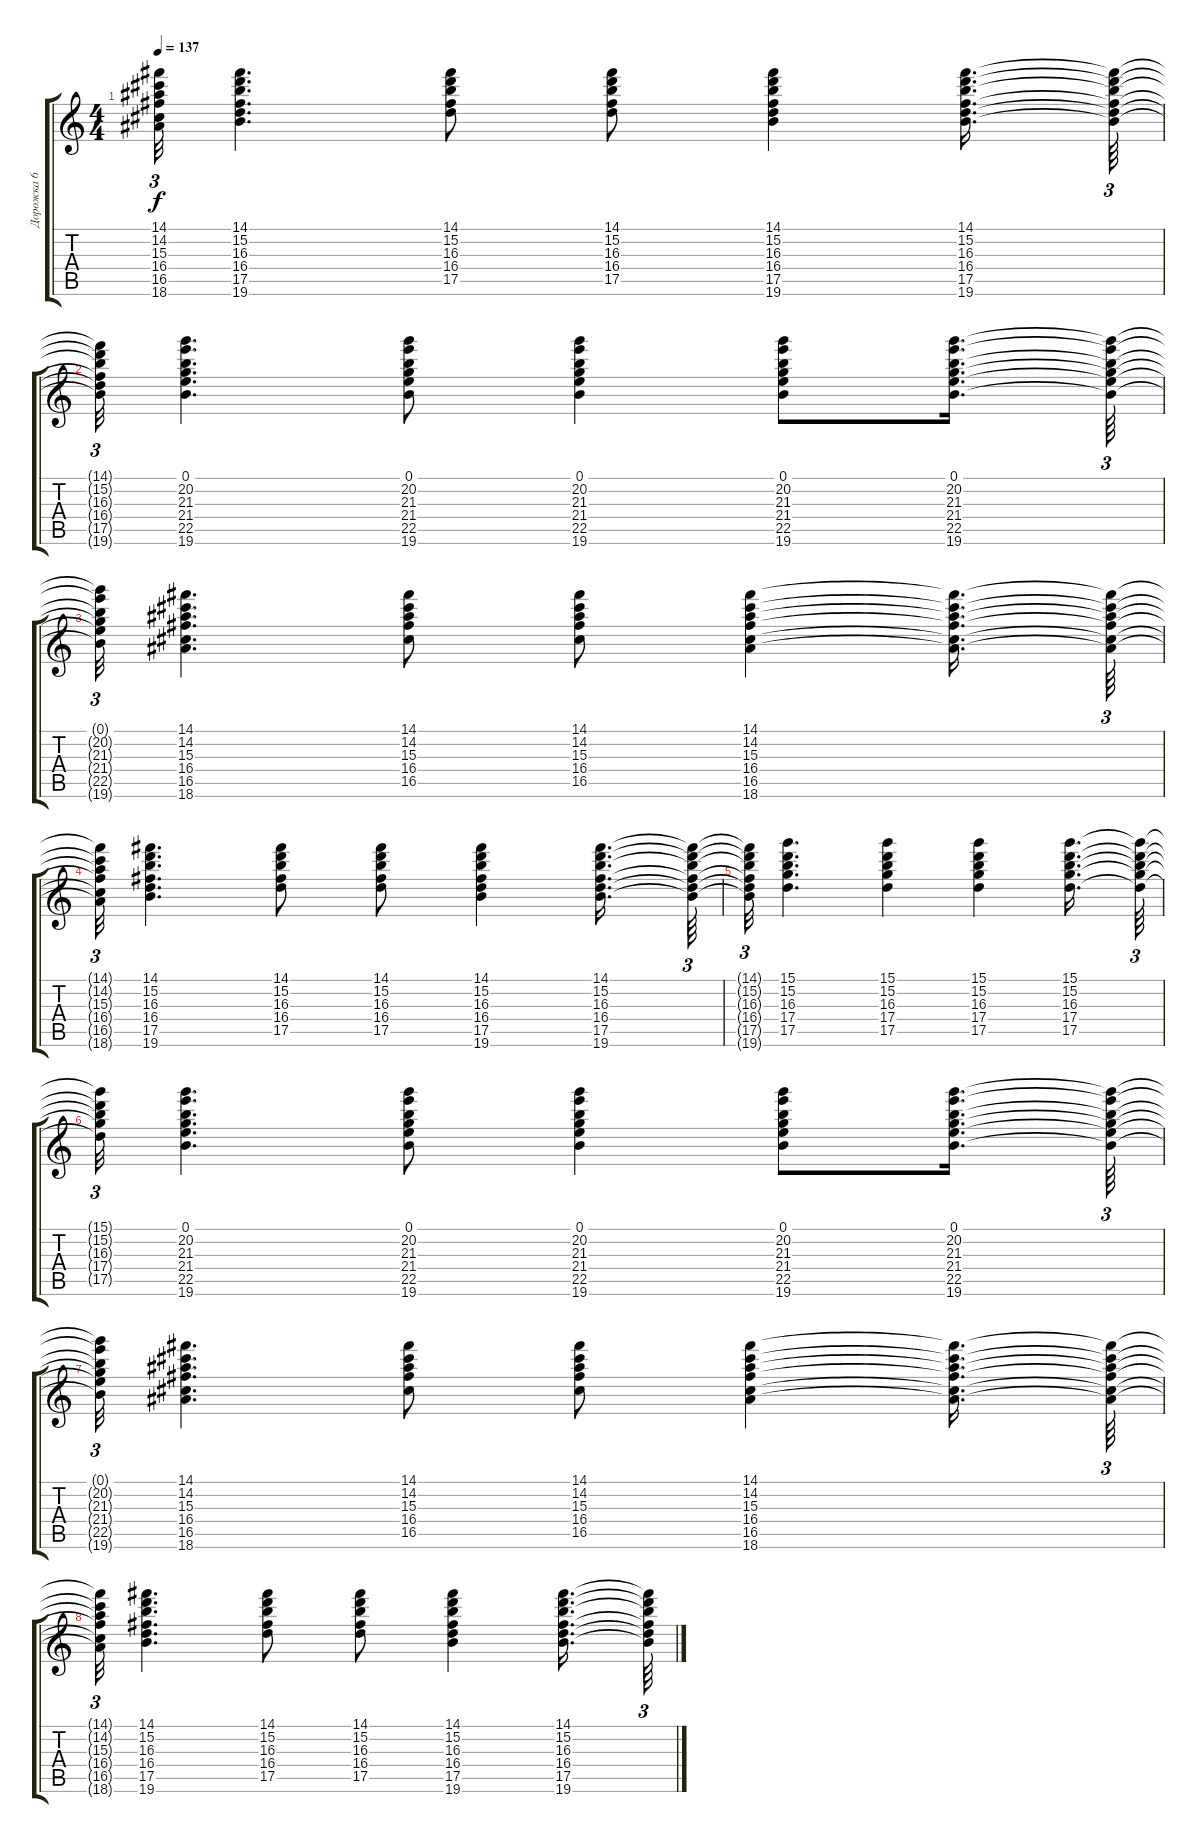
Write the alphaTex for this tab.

\track ("Дорожка 6" "Дорожка 6") {instrument electricguitarclean}
\staff {score tabs}
\tuning (E4 B3 G3 D3 A2 E2) {hide}
\ts (4 4)
\tempo 137
\clef g2
\ks c
(14.1{t} 14.2{t} 15.3{t} 16.4{t} 16.5{t} 18.6{t}).32{tu (3 2) dy f} (14.1 15.2 16.3 16.4 17.5 19.6).4{d} (14.1 15.2 16.3 16.4 17.5).8 (14.1 15.2 16.3 16.4 17.5).8 (14.1 15.2 16.3 16.4 17.5 19.6).4 (14.1 15.2 16.3 16.4 17.5 19.6).16{d} (14.1{t} 15.2{t} 16.3{t} 16.4{t} 17.5{t} 19.6{t}).64{tu (3 2)} |
(14.1{t} 15.2{t} 16.3{t} 16.4{t} 17.5{t} 19.6{t}).32{tu (3 2)} (0.1 20.2 21.3 21.4 22.5 19.6).4{d} (0.1 20.2 21.3 21.4 22.5 19.6).8 (0.1 20.2 21.3 21.4 22.5 19.6).4 (0.1 20.2 21.3 21.4 22.5 19.6).8 (0.1 20.2 21.3 21.4 22.5 19.6).16{d} (0.1{t} 20.2{t} 21.3{t} 21.4{t} 22.5{t} 19.6{t}).64{tu (3 2)} |
(0.1{t} 20.2{t} 21.3{t} 21.4{t} 22.5{t} 19.6{t}).32{tu (3 2)} (14.1 14.2 15.3 16.4 16.5 18.6).4{d} (14.1 14.2 15.3 16.4 16.5).8 (14.1 14.2 15.3 16.4 16.5).8 (14.1 14.2 15.3 16.4 16.5 18.6).4 (14.1{t} 14.2{t} 15.3{t} 16.4{t} 16.5{t} 18.6{t}).16{d} (14.1{t} 14.2{t} 15.3{t} 16.4{t} 16.5{t} 18.6{t}).64{tu (3 2)} |
(14.1{t} 14.2{t} 15.3{t} 16.4{t} 16.5{t} 18.6{t}).32{tu (3 2)} (14.1 15.2 16.3 16.4 17.5 19.6).4{d} (14.1 15.2 16.3 16.4 17.5).8 (14.1 15.2 16.3 16.4 17.5).8 (14.1 15.2 16.3 16.4 17.5 19.6).4 (14.1 15.2 16.3 16.4 17.5 19.6).16{d} (14.1{t} 15.2{t} 16.3{t} 16.4{t} 17.5{t} 19.6{t}).64{tu (3 2)} |
(14.1{t} 15.2{t} 16.3{t} 16.4{t} 17.5{t} 19.6{t}).32{tu (3 2)} (15.1 15.2 16.3 17.4 17.5).4{d} (15.1 15.2 16.3 17.4 17.5).4 (15.1 15.2 16.3 17.4 17.5).4 (15.1 15.2 16.3 17.4 17.5).16{d} (15.1{t} 15.2{t} 16.3{t} 17.4{t} 17.5{t}).64{tu (3 2)} |
(15.1{t} 15.2{t} 16.3{t} 17.4{t} 17.5{t}).32{tu (3 2)} (0.1 20.2 21.3 21.4 22.5 19.6).4{d} (0.1 20.2 21.3 21.4 22.5 19.6).8 (0.1 20.2 21.3 21.4 22.5 19.6).4 (0.1 20.2 21.3 21.4 22.5 19.6).8 (0.1 20.2 21.3 21.4 22.5 19.6).16{d} (0.1{t} 20.2{t} 21.3{t} 21.4{t} 22.5{t} 19.6{t}).64{tu (3 2)} |
(0.1{t} 20.2{t} 21.3{t} 21.4{t} 22.5{t} 19.6{t}).32{tu (3 2)} (14.1 14.2 15.3 16.4 16.5 18.6).4{d} (14.1 14.2 15.3 16.4 16.5).8 (14.1 14.2 15.3 16.4 16.5).8 (14.1 14.2 15.3 16.4 16.5 18.6).4 (14.1{t} 14.2{t} 15.3{t} 16.4{t} 16.5{t} 18.6{t}).16{d} (14.1{t} 14.2{t} 15.3{t} 16.4{t} 16.5{t} 18.6{t}).64{tu (3 2)} |
(14.1{t} 14.2{t} 15.3{t} 16.4{t} 16.5{t} 18.6{t}).32{tu (3 2)} (14.1 15.2 16.3 16.4 17.5 19.6).4{d} (14.1 15.2 16.3 16.4 17.5).8 (14.1 15.2 16.3 16.4 17.5).8 (14.1 15.2 16.3 16.4 17.5 19.6).4 (14.1 15.2 16.3 16.4 17.5 19.6).16{d} (14.1{t} 15.2{t} 16.3{t} 16.4{t} 17.5{t} 19.6{t}).64{tu (3 2)}
